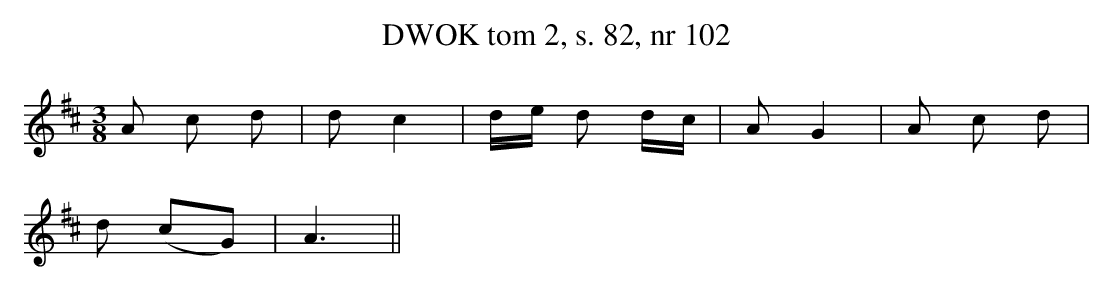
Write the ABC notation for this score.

X:1
T: DWOK tom 2, s. 82, nr 102
L: 1/16
M: 3/8
K: D
A2 c2 d2 |\
d2 c4 |\
de d2 dc |\
A2 G4 |\
A2 c2 d2 |
d2 (c2G2) |\
A6  ||
